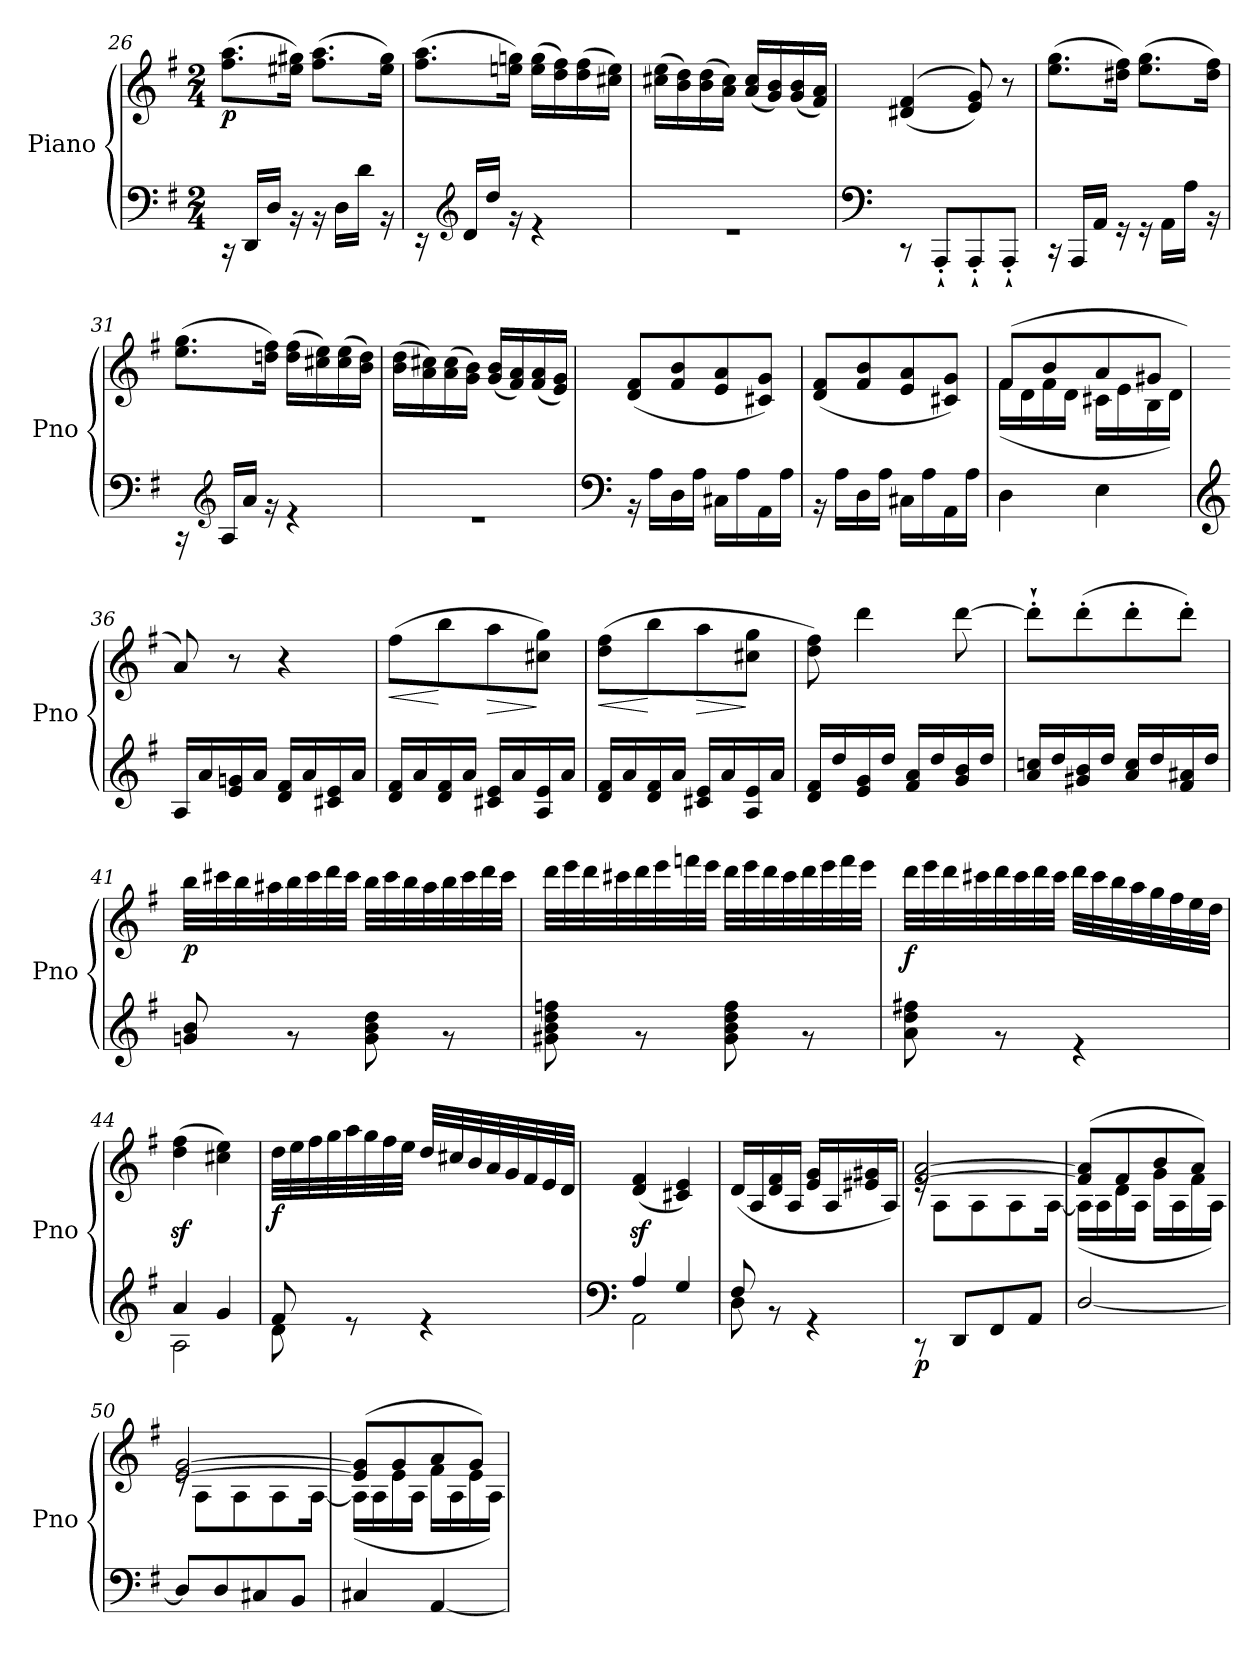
**kern	**kern	**dynam
*part1	*part1	*part1
*staff2	*staff1	*staff1/2
*I"Piano	*	*
*I'Pno	*	*
!!LO:LB:g=z
*clefF4	*clefG2	*
*k[f#]	*k[f#]	*
*M2/4	*M2/4	*
=26	=26	=26
*^	*	*
!	!	!	!LO:DY:b
2ryy	16r	(8.ff#\ 8.aa\L	p
.	16DD/LL	.	.
.	16D/JJ	.	.
.	16r	16ee#X\ 16gg#X\Jk)	.
.	16r	(8.ff#\ 8.aa\L	.
.	16D\LL	.	.
.	16d\JJ	.	.
.	16r	16ee#\ 16gg#\Jk)	.
=27	=27	=27	=27
2ryy	16r	(8.ff#\ 8.aa\L	.
*clefG2	*	*	*
.	16d/LL	.	.
.	16dd/JJ	.	.
.	16r	16een\ 16ggn\Jk)	.
.	4r	(16ee\ 16gg\LL	.
.	.	16dd\ 16ff#\)	.
.	.	(16dd\ 16ff#\	.
.	.	16cc#X\ 16ee\JJ)	.
=28	=28	=28	=28
2ryy	2r	(16cc#X\ 16ee\LL	.
.	.	16b\ 16dd\)	.
.	.	(16b\ 16dd\	.
.	.	16a\ 16cc#\JJ)	.
.	.	(16a/ 16cc#/LL	.
.	.	16g/ 16b/)	.
.	.	(16g/ 16b/	.
.	.	16f#/ 16a/JJ)	.
=29	=29	=29	=29
*clefF4	*	*	*
2ryy	8r	(>(4d#X/ 4f#/	.
.	8AAA'`/L	.	.
.	8AAA'`/	8e/ 8g/))	.
.	8AAA'`/J	8r	.
=30	=30	=30	=30
2ryy	16r	(8.ee\ 8.gg\L	.
.	16AAA/LL	.	.
.	16AA/JJ	.	.
.	16r	16dd#X\ 16ff#\Jk)	.
.	16r	(8.ee\ 8.gg\L	.
.	16AA\LL	.	.
.	16A\JJ	.	.
.	16r	16dd#\ 16ff#\Jk)	.
!!LO:LB:g=z
=31	=31	=31	=31
2ryy	16r	(8.ee\ 8.gg\L	.
*clefG2	*	*	*
.	16A/LL	.	.
.	16a/JJ	.	.
.	16r	16ddn\ 16ff#\Jk)	.
.	4r	(16dd\ 16ff#\LL	.
.	.	16cc#X\ 16ee\)	.
.	.	(16cc#\ 16ee\	.
.	.	16b\ 16dd\JJ)	.
!!LO:LB:g=z
=32	=32	=32	=32
2ryy	2r	(16b\ 16dd\LL	.
.	.	16a\ 16cc#X\)	.
.	.	(16a\ 16cc#\	.
.	.	16g\ 16b\JJ)	.
.	.	(16g/ 16b/LL	.
.	.	16f#/ 16a/)	.
.	.	(16f#/ 16a/	.
.	.	16e/ 16g/JJ)	.
=33	=33	=33	=33
*clefF4	*	*	*
2ryy	16r	(8d/ 8f#/L	.
.	16A\LL	.	.
.	16D\	8f#/ 8b/	.
.	16A\JJ	.	.
.	16C#X\LL	8e/ 8a/	.
.	16A\	.	.
.	16AA\	8c#X/ 8g/J)	.
.	16A\JJ	.	.
=34	=34	=34	=34
2ryy	16r	(8d/ 8f#/L	.
.	16A\LL	.	.
.	16D\	8f#/ 8b/	.
.	16A\JJ	.	.
.	16C#X\LL	8e/ 8a/	.
.	16A\	.	.
.	16AA\	8c#X/ 8g/J)	.
.	16A\JJ	.	.
=35	=35	=35	=35
*	*	*^	*
2ryy	4D\	(8f#/L	(16f#\LL	.
.	.	.	16d\	.
.	.	8b/	16f#\	.
.	.	.	16d\JJ	.
.	4E\	8a/	16c#X\LL	.
.	.	.	16e\	.
.	.	8g#X/J	16B\	.
.	.	.	16d\JJ)	.
*	*	*v	*v	*
=36	=36	=36	=36
*clefG2	*	*	*
2ryy	16A/LL	8a/)	.
.	16a/	.	.
.	16e/ 16gn/	8r	.
.	16a/JJ	.	.
.	16d/ 16f#/LL	4r	.
.	16a/	.	.
.	16c#X/ 16e/	.	.
.	16a/JJ	.	.
!!LO:PB:g=z
=37	=37	=37	=37
!	!	!	!LO:HP:b
2ryy	16d/ 16f#/LL	(8ff#\L	<
.	16a/	.	.
.	16d/ 16f#/	8bb\	[
.	16a/JJ	.	.
!	!	!	!LO:HP:b
.	16c#X/ 16e/LL	8aa\	>
.	16a/	.	.
.	16A/ 16e/	8cc#X\ 8gg\J)	]
.	16a/JJ	.	.
=38	=38	=38	=38
!	!	!	!LO:HP:b
2ryy	16d/ 16f#/LL	(8dd\ 8ff#\L	<
.	16a/	.	.
.	16d/ 16f#/	8bb\	[
.	16a/JJ	.	.
!	!	!	!LO:HP:b
.	16c#X/ 16e/LL	8aa\	>
.	16a/	.	.
.	16A/ 16e/	8cc#X\ 8gg\J	]
.	16a/JJ	.	.
=39	=39	=39	=39
!	!	!	!LO:DY:b
2ryy	16d/ 16f#/LL	8dd\ 8ff#\)	other-dynamics
.	16dd/	.	.
.	16e/ 16g/	4ddd\	.
.	16dd/JJ	.	.
.	16f#/ 16a/LL	.	.
.	16dd/	.	.
.	16g/ 16b/	[8ddd\	.
.	16dd/JJ	.	.
=40	=40	=40	=40
2ryy	16a/ 16ccn/LL	8ddd'`\L]	.
.	16dd/	.	.
.	16g#X/ 16b/	(8ddd'\	.
.	16dd/JJ	.	.
.	16a/ 16cc/LL	8ddd'\	.
.	16dd/	.	.
.	16f#/ 16a#X/	8ddd'\J)	.
.	16dd/JJ	.	.
!!LO:LB:g=z
=41	=41	=41	=41
!	!	!	!LO:DY:b
2ryy	8gn/ 8b/	32bb\LLL	p
.	.	32ccc#X\	.
.	.	32bb\	.
.	.	32aa#X\	.
.	8r	32bb\	.
.	.	32ccc#\	.
.	.	32ddd\	.
.	.	32ccc#\JJJ	.
.	8g\ 8b\ 8dd\	32bb\LLL	.
.	.	32ccc#\	.
.	.	32bb\	.
.	.	32aa#\	.
.	8r	32bb\	.
.	.	32ccc#\	.
.	.	32ddd\	.
.	.	32ccc#\JJJ	.
=42	=42	=42	=42
2ryy	8g#X\ 8b\ 8dd\ 8ffn\	32ddd\LLL	.
.	.	32eee\	.
.	.	32ddd\	.
.	.	32ccc#X\	.
!	!	!	!LO:DY:b
.	8r	32ddd\	other-dynamics
.	.	32eee\	.
.	.	32fffn\	.
.	.	32eee\JJJ	.
.	8g#\ 8b\ 8dd\ 8ff\	32ddd\LLL	.
.	.	32eee\	.
.	.	32ddd\	.
.	.	32ccc#\	.
.	8r	32ddd\	.
.	.	32eee\	.
.	.	32fff\	.
.	.	32eee\JJJ	.
!!LO:LB:g=z
=43	=43	=43	=43
!	!	!	!LO:DY:b
2ryy	8a\ 8dd\ 8ff#X\	32ddd\LLL	f
.	.	32eee\	.
.	.	32ddd\	.
.	.	32ccc#X\	.
.	8r	32ddd\	.
.	.	32ccc#\	.
.	.	32ddd\	.
.	.	32ccc#\JJJ	.
.	4r	32ddd\LLL	.
.	.	32ccc#\	.
.	.	32bb\	.
.	.	32aa\	.
.	.	32gg\	.
.	.	32ff#\	.
.	.	32ee\	.
.	.	32dd\JJJ	.
!!LO:LB:g=z
=44	=44	=44	=44
*	*^	*	*
2ryy	4a/	2A\	(4dd\z< 4ff#\z<	.
.	4g/	.	4cc#X\ 4ee\)	.
=45	=45	=45	=45	=45
!	!	!	!	!LO:DY:b
2ryy	8f#/	8d\	32dd\LLL	f
.	.	.	32ee\	.
.	.	.	32ff#\	.
.	.	.	32gg\	.
.	8r	4.ryy	32aa\	.
.	.	.	32gg\	.
.	.	.	32ff#\	.
.	.	.	32ee\JJJ	.
.	4r	.	32dd/LLL	.
.	.	.	32cc#X/	.
.	.	.	32b/	.
.	.	.	32a/	.
.	.	.	32g/	.
.	.	.	32f#/	.
.	.	.	32e/	.
.	.	.	32d/JJJ	.
=46	=46	=46	=46	=46
*clefF4	*	*	*	*
2ryy	4A/	2AA\	(4d/z< 4f#/z<	.
.	4G/	.	4c#X/ 4e/)	.
=47	=47	=47	=47	=47
!	!	!	!	!LO:DY:b
!	!	!	!	!LO:DY:n=1:b
2ryy	8F#/	8D\	(>16d/LL	p other-dynamics
.	.	.	16A/	.
.	8r	4.ryy	16d/ 16f#/	.
.	.	.	16A/JJ	.
.	4r	.	16e/ 16g/LL	.
.	.	.	16A/	.
.	.	.	16e#X/ 16g#X/	.
.	.	.	16A/JJ)	.
*	*v	*v	*	*
=48	=48	=48	=48
*	*	*^	*
!	!	!	!	!LO:DY:b=2
2ryy	8r	[2f#/ [2a/	16re	p
.	.	.	8A\L	.
.	8DD/L	.	.	.
.	.	.	8A\	.
.	8FF#/	.	.	.
.	.	.	8A\	.
.	8AA/J	.	.	.
.	.	.	[16A\Jk	.
=49	=49	=49	=49	=49
2ryy	[2D/	(>8f#/] 8a/]L	(16A\LL]	.
.	.	.	16A\	.
.	.	8f#/	16d\	.
.	.	.	16A\JJ	.
.	.	8b/	16g\LL	.
.	.	.	16A\	.
.	.	8a/J)	16f#\	.
.	.	.	16A\JJ)	.
!!LO:LB:g=z	!!
=50	=50	=50	=50	=50
2ryy	8D/L]	[2e/ [2g/	16re	.
.	.	.	8A\L	.
.	8D/	.	.	.
.	.	.	8A\	.
.	8C#X/	.	.	.
.	.	.	8A\	.
.	8BB/J	.	.	.
.	.	.	[16A\Jk	.
=51	=51	=51	=51	=51
2ryy	4C#X/	(8e/] 8g/]L	(16A\LL]	.
.	.	.	16A\	.
.	.	8g/	16e\	.
.	.	.	16A\JJ	.
.	[4AA/	8a/	16f#\LL	.
.	.	.	16A\	.
.	.	8g/J)	16e\	.
.	.	.	16A\JJ)	.
*v	*v	*	*	*
*	*v	*v	*
=	=	=
*-	*-	*-
